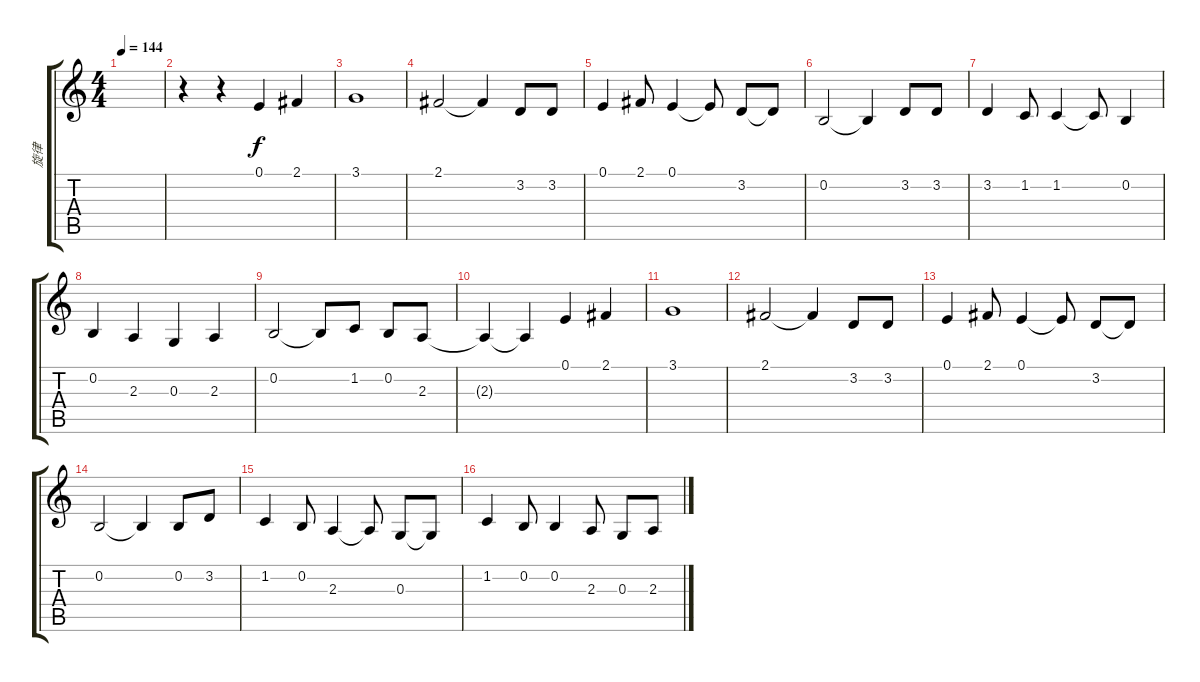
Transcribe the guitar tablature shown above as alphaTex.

\track ("旋律" "旋律") {instrument acousticgrandpiano}
\staff {score tabs}
\tuning (E4 B3 G3 D3 A2 E2) {hide}
\ts (4 4)
\tempo 144
\clef g2
\ks c
|
r.4 r.4 0.1.4 2.1.4 |
3.1.1 |
2.1.2 2.1{t}.4 3.2.8 3.2.8 |
0.1.4 2.1.8 0.1.4 0.1{t}.8 3.2.8 3.2{t}.8 |
0.2.2 0.2{t}.4 3.2.8 3.2.8 |
3.2.4 1.2.8 1.2.4 1.2{t}.8 0.2.4 |
0.2.4 2.3.4 0.3.4 2.3.4 |
0.2.2 0.2{t}.8 1.2.8 0.2.8 2.3.8 |
2.3{t}.4 2.3{t}.4 0.1.4 2.1.4 |
3.1.1 |
2.1.2 2.1{t}.4 3.2.8 3.2.8 |
0.1.4 2.1.8 0.1.4 0.1{t}.8 3.2.8 3.2{t}.8 |
0.2.2 0.2{t}.4 0.2.8 3.2.8 |
1.2.4 0.2.8 2.3.4 2.3{t}.8 0.3.8 0.3{t}.8 |
1.2.4 0.2.8 0.2.4 2.3.8 0.3.8 2.3.8
